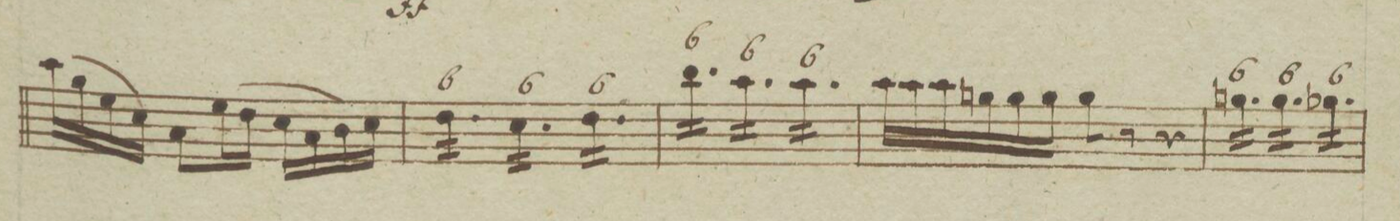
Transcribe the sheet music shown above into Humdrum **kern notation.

**kern	**dynam
*I"Violino Primo.	*
*clefG2	*
*k[b-e-a-d-g-]	*
*M3/4	*
(16aa-\LL	.
16gg-\	.
16ee-\	.
16cc\JJ)	.
8a-\L	.
(16ee-\L	.
16dd-\JJ	.
16cc\LL	.
16a-\	.
16b-\	.
16cc\JJ)	.
=35	=35
24dd-\LL	.
24dd-\	.
24dd-\	.
24dd-\	.
24dd-\	.
24dd-\JJ	.
24cc\LL	.
24cc\	.
24cc\	.
24cc\	.
24cc\	.
24cc\JJ	.
24dd-\LL	.
24dd-\	.
24dd-\	.
24dd-\	.
24dd-\	.
24dd-\JJ	.
=36	=36
24bb-\LL	.
24bb-\	.
24bb-\	.
24bb-\	.
24bb-\	.
24bb-\JJ	.
24aa-\LL	.
24aa-\	.
24aa-\	.
24aa-\	.
24aa-\	.
24aa-\JJ	.
24aa-\LL	.
24aa-\	.
24aa-\	.
24aa-\	.
24aa-\	.
24aa-\JJ	.
=37	=37
*Xtuplet	*
24aa-\LL	.
24aa-\	.
24aa-\	.
24ggn\	.
24gg\	.
24gg\JJ	.
8gg\	.
8r	.
4r	.
=38	=38
24ggn\LL	.
24gg\	.
24gg\	.
24gg\	.
24gg\	.
24gg\JJ	.
24gg\LL	.
24gg\	.
24gg\	.
24gg\	.
24gg\	.
24gg\JJ	.
24gg-X\LL	.
24gg-\	.
24gg-\	.
24gg-\	.
24gg-\	.
24gg-\JJ	.
*Xtremolo	*
=39	=39
*-	*-
